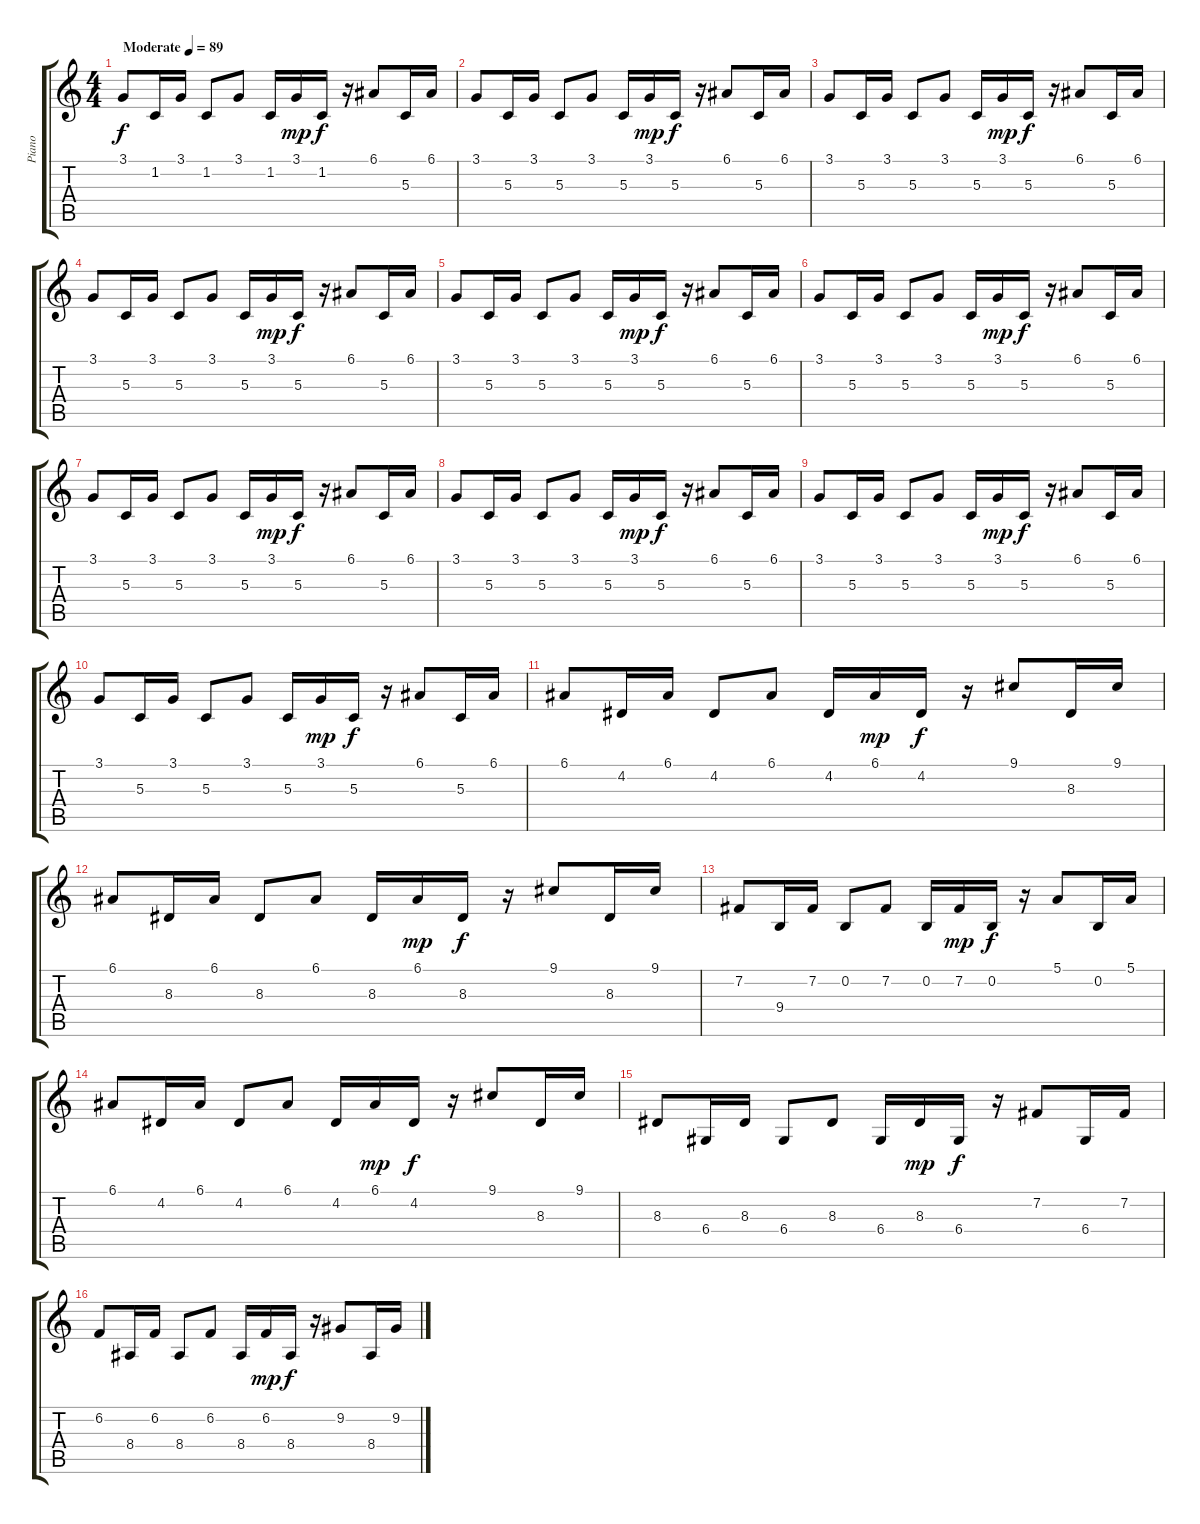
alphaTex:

\track ("Piano" "Piano") {instrument acousticgrandpiano}
\staff {score tabs}
\tuning (E4 B3 G3 D3 A2 E2) {hide}
\ts (4 4)
\tempo (89 "Moderate")
\clef g2
\ks c
3.1.8{dy f instrument acousticgrandpiano} 1.2.16 3.1.16 1.2.8 3.1.8 1.2.16 3.1.16{dy mp} 1.2.16{dy f} r.16 6.1.8 5.3.16 6.1.16 |
3.1.8 5.3.16 3.1.16 5.3.8 3.1.8 5.3.16 3.1.16{dy mp} 5.3.16{dy f} r.16 6.1.8 5.3.16 6.1.16 |
3.1.8 5.3.16 3.1.16 5.3.8 3.1.8 5.3.16 3.1.16{dy mp} 5.3.16{dy f} r.16 6.1.8 5.3.16 6.1.16 |
3.1.8 5.3.16 3.1.16 5.3.8 3.1.8 5.3.16 3.1.16{dy mp} 5.3.16{dy f} r.16 6.1.8 5.3.16 6.1.16 |
3.1.8 5.3.16 3.1.16 5.3.8 3.1.8 5.3.16 3.1.16{dy mp} 5.3.16{dy f} r.16 6.1.8 5.3.16 6.1.16 |
3.1.8 5.3.16 3.1.16 5.3.8 3.1.8 5.3.16 3.1.16{dy mp} 5.3.16{dy f} r.16 6.1.8 5.3.16 6.1.16 |
3.1.8 5.3.16 3.1.16 5.3.8 3.1.8 5.3.16 3.1.16{dy mp} 5.3.16{dy f} r.16 6.1.8 5.3.16 6.1.16 |
3.1.8 5.3.16 3.1.16 5.3.8 3.1.8 5.3.16 3.1.16{dy mp} 5.3.16{dy f} r.16 6.1.8 5.3.16 6.1.16 |
3.1.8 5.3.16 3.1.16 5.3.8 3.1.8 5.3.16 3.1.16{dy mp} 5.3.16{dy f} r.16 6.1.8 5.3.16 6.1.16 |
3.1.8 5.3.16 3.1.16 5.3.8 3.1.8 5.3.16 3.1.16{dy mp} 5.3.16{dy f} r.16 6.1.8 5.3.16 6.1.16 |
6.1.8 4.2.16 6.1.16 4.2.8 6.1.8 4.2.16 6.1.16{dy mp} 4.2.16{dy f} r.16 9.1.8 8.3.16 9.1.16 |
6.1.8 8.3.16 6.1.16 8.3.8 6.1.8 8.3.16 6.1.16{dy mp} 8.3.16{dy f} r.16 9.1.8 8.3.16 9.1.16 |
7.2.8 9.4.16 7.2.16 0.2.8 7.2.8 0.2.16 7.2.16{dy mp} 0.2.16{dy f} r.16 5.1.8 0.2.16 5.1.16 |
6.1.8 4.2.16 6.1.16 4.2.8 6.1.8 4.2.16 6.1.16{dy mp} 4.2.16{dy f} r.16 9.1.8 8.3.16 9.1.16 |
8.3.8 6.4.16 8.3.16 6.4.8 8.3.8 6.4.16 8.3.16{dy mp} 6.4.16{dy f} r.16 7.2.8 6.4.16 7.2.16 |
6.2.8 8.4.16 6.2.16 8.4.8 6.2.8 8.4.16 6.2.16{dy mp} 8.4.16{dy f} r.16 9.2.8 8.4.16 9.2.16
